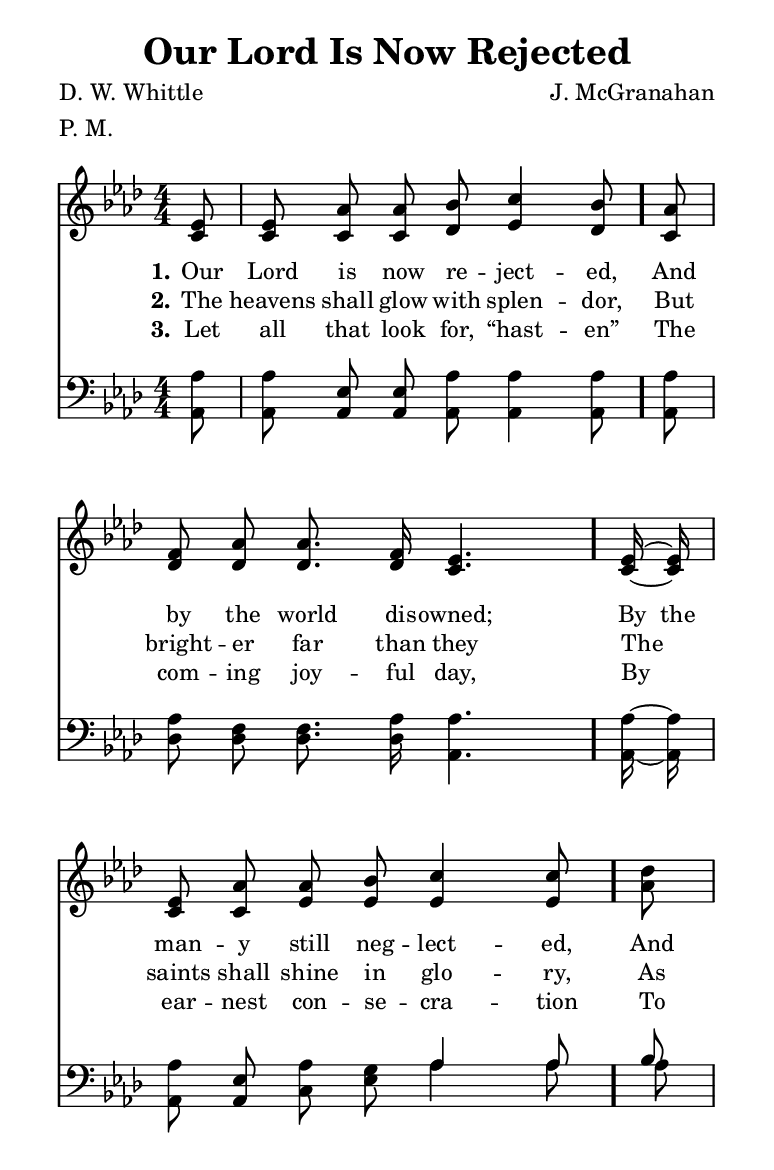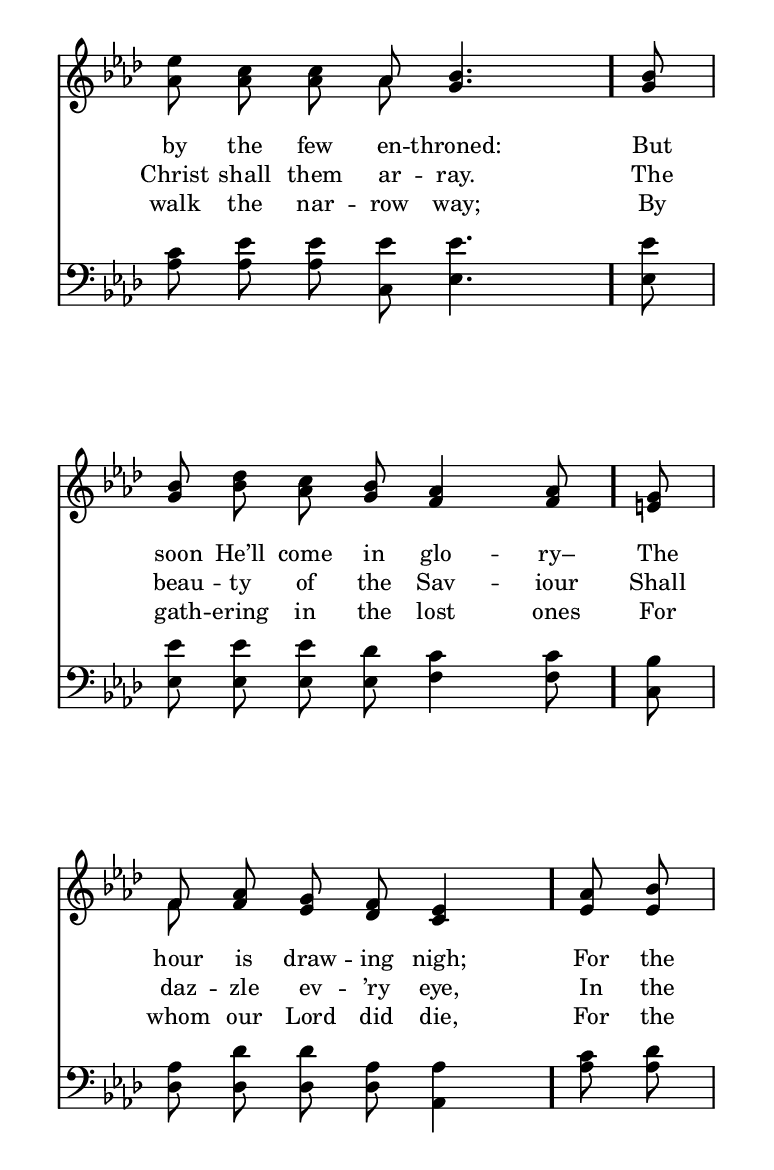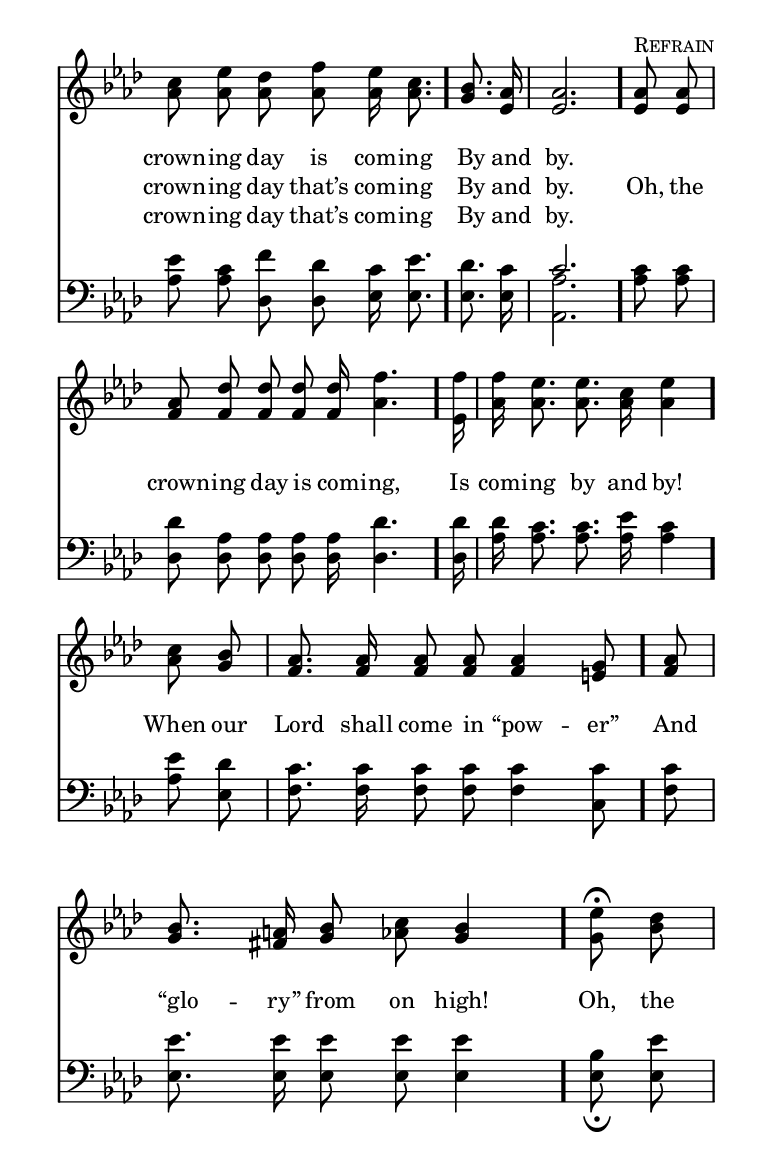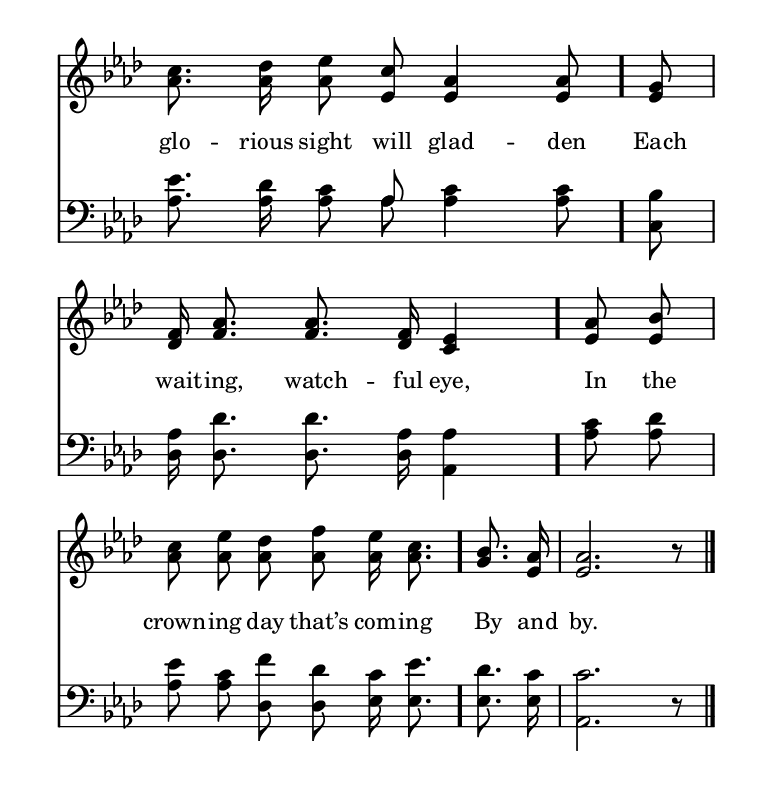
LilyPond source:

\include "common/global.ily"
\paper {
  \include "common/paper.ily"
  page-count = #(cond (is-eogsized 2) (#t #f))
  systems-per-page = #(cond (is-eogsized 4) (#t #f))
}

\header{
  hymnnumber = "188"
  title = "Our Lord Is Now Rejected"
  tunename = ""
  meter = "P. M."
  poet = "D. W. Whittle"
  composer = "J. McGranahan"
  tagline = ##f
}

ta = { \tempo 4=80 }
tb = { \tempo 4=40 }

patternA = { c8 | c8 c c c c4 c8 }
patternC = { c16 ~ c16 | c8 c c c c4 c8 }
patternB = { c8 | c8 c c8. c16 c4. }
patternD = { c8 | c8 c c c c4. }
patternE = { c8 | c8 c c c c4 }
patternF = { c8 c | c c c c c16 c8. c8. c16 | c2. }

patternG = { aes8 aes | aes des des des des16 f4. }
patternH = { f16 | f ees8. ees c16 ees4 }
patternI = { c8 bes | aes8. aes16 aes8 aes aes4 g8 }
patternJ = { aes8 | bes8. a16 bes8 c bes4 }
patternK = { ees8 des | c8. des16 ees8 c aes4 aes8 }
patternL = { g8 | f16 aes8. aes f16 ees4 }

global = {
  \include "common/overrides.ily"
  \override Staff.TimeSignature.style = #'numbered
  \time 4/4
  \override Score.MetronomeMark.transparent = ##t % hide all fermata changes too
  \ta
  \key aes \major
  \partial 8
  \autoBeamOff
}

notesSoprano = {
\global
\relative c' {

  \changePitch \patternA { ees | ees aes aes bes c bes }
  \changePitch \patternB { aes | f aes aes f ees }
  \changePitch \patternC { ees ~ ees | ees aes aes bes c c }
  \changePitch \patternD { des | ees c c aes bes }
  \changePitch \patternA { bes | bes des c bes aes aes }
  \changePitch \patternE { g | f aes g f ees }
  \changePitch \patternF { aes bes | c ees des f ees c bes aes | aes }

  \eogbreak

  << s^\markup { \small \caps "Refrain" }
  { aes8 aes | aes des des des des16 f4. } >>
  f16 | f ees8. ees c16 ees4
  c8 bes | aes8. aes16 aes8 aes aes4 g8
  aes8 | bes8. a16 bes8 c bes4
  \ta ees8 \fermata \ta des | c8. des16 ees8 c aes4 aes8
  g8 | f16 aes8. aes f16 ees4
  aes8 bes | c ees des f ees16 c8. bes aes16 | aes2. r8

  \bar "|."

}
}

notesAlto = {
\global
\relative e' {

  \changePitch \patternA { c | c c c des ees des }
  \changePitch \patternB { c | des des des des | c }
  \changePitch \patternC { c ~ c | c c ees ees ees ees }
  \changePitch \patternD { aes | aes aes aes aes g }
  \changePitch \patternA { g | g bes aes g f f }
  \changePitch \patternE { e | f f ees des c }
  \changePitch \patternF { ees ees | aes aes aes aes aes aes g ees | ees }

  \changePitch \patternG { ees ees | f f f f f aes }
  \changePitch \patternH { es | aes aes aes aes aes }
  \changePitch \patternI { aes g | f f f f f e }
  \changePitch \patternJ { f | g fis g aes! g }
  \changePitch \patternK { g bes | aes aes aes ees ees ees }
  \changePitch \patternL { ees | des f f des c }
  \changePitch \patternF { ees ees | aes aes aes aes aes aes g ees | ees r }

}
}

notesTenor = {
\global
\relative a {

  \changePitch \patternA { aes | aes ees ees aes aes aes }
  \changePitch \patternB { aes | aes f f aes aes }
  \changePitch \patternC { aes ~ aes | aes ees aes g aes aes }
  \changePitch \patternD { bes | c ees ees ees ees }
  \changePitch \patternA { ees | ees ees ees des c c }
  \changePitch \patternE { bes | aes des des aes aes }
  \changePitch \patternF { c des | ees c f des c ees des c | c }

  \changePitch \patternG { c c | des aes aes aes aes des }
  \changePitch \patternH { des | des c c ees c }
  \changePitch \patternI { ees des | c c c c c c }
  \changePitch \patternJ { c | ees ees ees ees ees }
  \changePitch \patternK { bes ees | ees des c aes c c }
  \changePitch \patternL { bes | aes des des aes aes }
  \changePitch \patternF { c des | ees c f des c ees des c | c r }

}
}

notesBass = {
\global
\relative f, {

  \changePitch \patternA { aes | aes aes aes aes aes aes }
  \changePitch \patternB { aes | des des des des aes }
  \changePitch \patternC { aes ~ aes | aes aes c ees aes aes }
  \changePitch \patternD { aes | aes aes aes c, ees }
  \changePitch \patternA { ees | ees ees ees ees f f }
  \changePitch \patternE { c | des des des des aes }
  \changePitch \patternF { aes' aes | aes aes des, des ees ees ees ees | < aes aes, > }

  \changePitch \patternG { aes aes | des, des des des des des }
  \changePitch \patternH { des | aes' aes aes aes aes }
  \changePitch \patternI { aes ees | f f f f f c }
  \changePitch \patternJ { f | ees ees ees ees ees }
  \changePitch \patternK { ees_\fermata ees | aes aes aes aes aes aes }
  \changePitch \patternL { c, | des des des des aes }
  \changePitch \patternF { aes' aes | aes aes des, des ees ees ees ees | aes, r }

}
}

Refrain = \lyricmode {

Oh, the crown -- ing day is com -- ing, \bar "."
Is com -- ing by and by! \bar "."
When our Lord shall come in “pow -- er” \bar "."
And “glo -- ry” from on high! \bar "."
Oh, the glo -- rious sight will glad -- den \bar "."
Each wait -- ing, watch -- ful eye, \bar "."
In the crown -- ing day that’s com -- ing \bar "."
By and by. \bar "."

}

wordsA = \lyricmode {
\set stanza = "1."

Our Lord is now re -- ject -- ed, \bar "."
And by the world dis -- owned; \bar "."
{ \mon } By the { \moff } man -- y still neg -- lect -- ed, \bar "."
And by the few en -- throned: \bar "."
But soon He’ll come in glo -- ry– \bar "."
The hour is draw -- ing nigh; \bar "."
For the crown -- ing day is com -- ing \bar "."
By and by. \bar "."

}

wordsB = \lyricmode {
\set stanza = "2."

The heavens shall glow with splen -- dor,
But bright -- er far than they
The saints shall shine in glo -- ry,
As Christ shall them ar -- ray.
The beau -- ty of the Sav -- iour
Shall daz -- zle ev -- ’ry eye,
In the crown -- ing day that’s com -- ing
By and by.

\Refrain

}

wordsC = \lyricmode {
\set stanza = "3."

Let all that look for, “hast -- en”
The com -- ing joy -- ful day,
By ear -- nest con -- se -- cra -- tion
To walk the nar -- row way;
By gath -- ering in the lost ones
For whom our Lord did die,
For the crown -- ing day that’s com -- ing
By and by.

}

\score {
  \context ChoirStaff <<
    \context Staff = upper <<
      \set Staff.autoBeaming = ##f
      \set ChoirStaff.systemStartDelimiter = #'SystemStartBar
      \set ChoirStaff.printPartCombineTexts = ##f
      \partcombine #'(2 . 9) \notesSoprano \notesAlto
      \context NullVoice = sopranos { \voiceOne << \notesSoprano >> }
      \context Lyrics = one   \lyricsto sopranos \wordsA
      \context Lyrics = two   \lyricsto sopranos \wordsB
      \context Lyrics = three \lyricsto sopranos \wordsC
    >>
    \context Staff = men <<
      \set Staff.autoBeaming = ##f
      \clef bass
      \set ChoirStaff.printPartCombineTexts = ##f
      \partcombine #'(2 . 9) \notesTenor \notesBass
    >>
  >>
  \layout {
    \include "common/layout.ily"
  }
  \midi{
    \include "common/midi.ily"
  }
}

\version "2.19.49"  % necessary for upgrading to future LilyPond versions.

% vi:set et ts=2 sw=2 ai nocindent syntax=lilypond:
